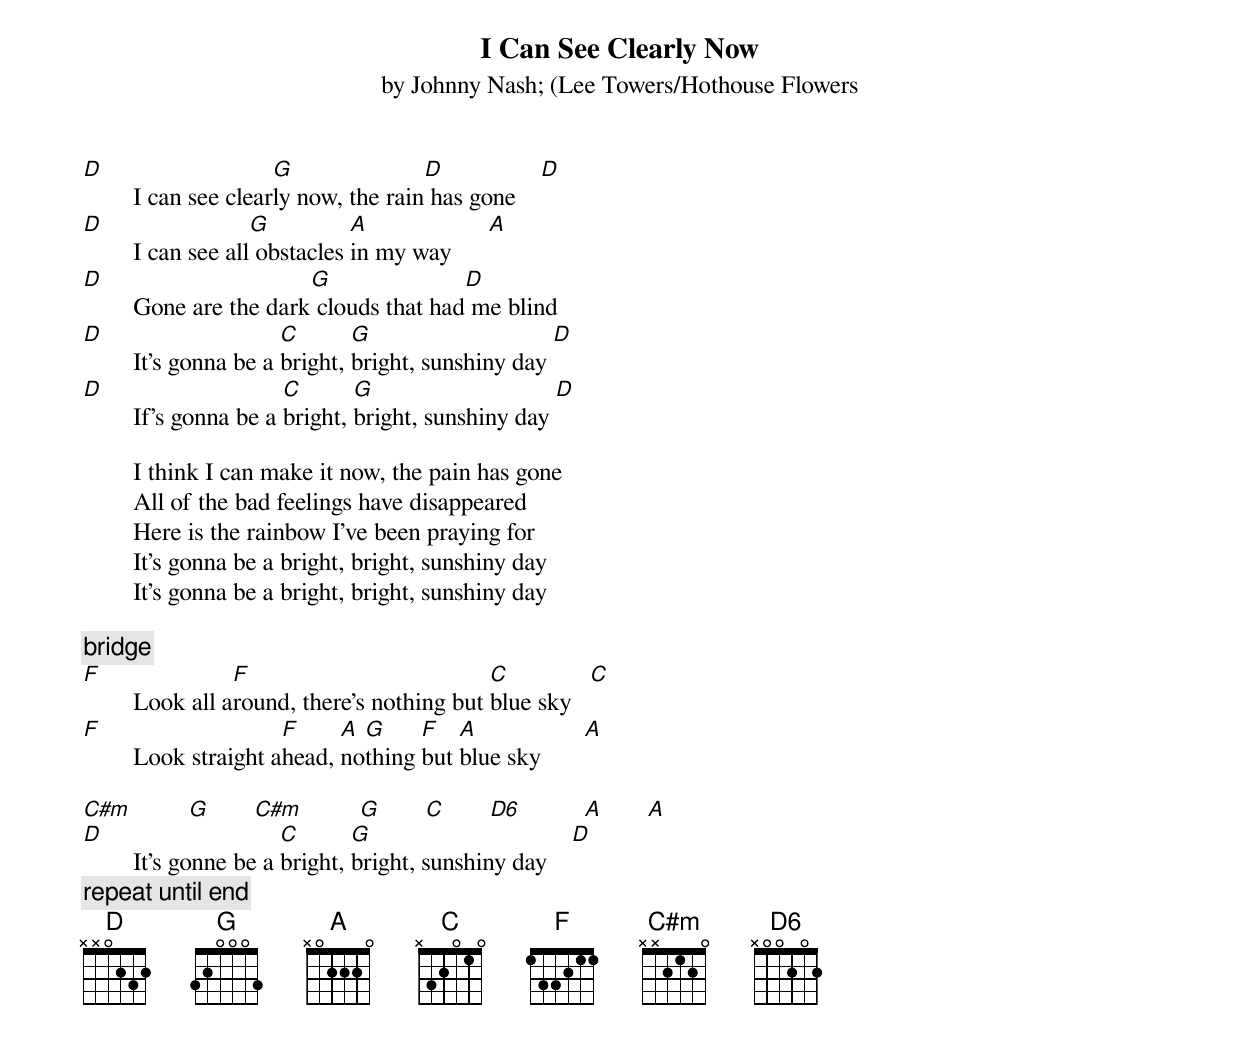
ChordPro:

{t:I Can See Clearly Now}
{st:by Johnny Nash}
{st:(Lee Towers/Hothouse Flowers}

[D]        I can see clear[G]ly now, the rain[D] has gone    [D]
[D]        I can see all[G] obstacles [A]in my way      [A]
[D]        Gone are the dark[G] clouds that had[D] me blind
[D]        It's gonna be a [C]bright, [G]bright, sunshiny day [D]
[D]        If's gonna be a [C]bright, [G]bright, sunshiny day [D]

        I think I can make it now, the pain has gone
        All of the bad feelings have disappeared
        Here is the rainbow I've been praying for
        It's gonna be a bright, bright, sunshiny day
        It's gonna be a bright, bright, sunshiny day

{c:bridge}
[F]        Look all a[F]round, there's nothing but [C]blue sky   [C]
[F]        Look straight a[F]head, [A]no[G]thing [F]but [A]blue sky       [A]

[C#m]         [G]       [C#m]         [G]       [C]       [D6]          [A]       [A]
[D]        It's gonne be a [C]bright, [G]bright, sunshiny day    [D]
{c:repeat until end}
